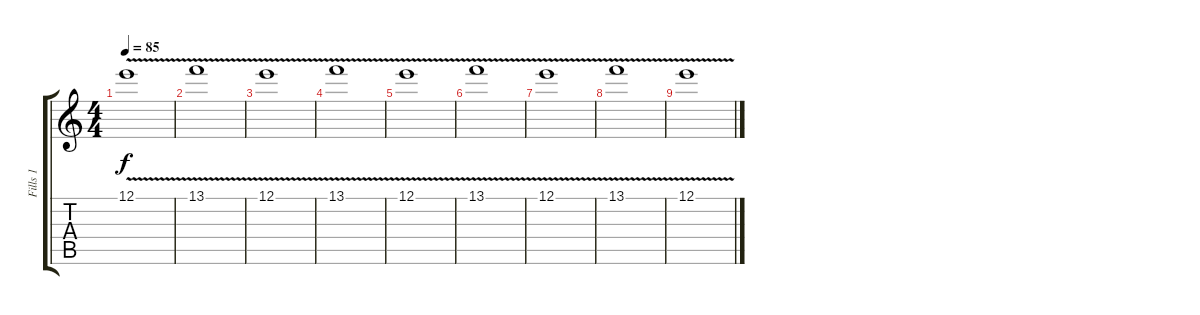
\track ("Fills 1" "Fills 1") {instrument distortionguitar}
\staff {score tabs}
\tuning (E4 B3 G3 D3 A2 E2) {hide}
\ts (4 4)
\tempo 85
\clef g2
\ks c
12.1{v}.1{dy f} |
13.1{v}.1 |
12.1{v}.1 |
13.1{v}.1 |
12.1{v}.1 |
13.1{v}.1 |
12.1{v}.1 |
13.1{v}.1 |
12.1{v}.1
